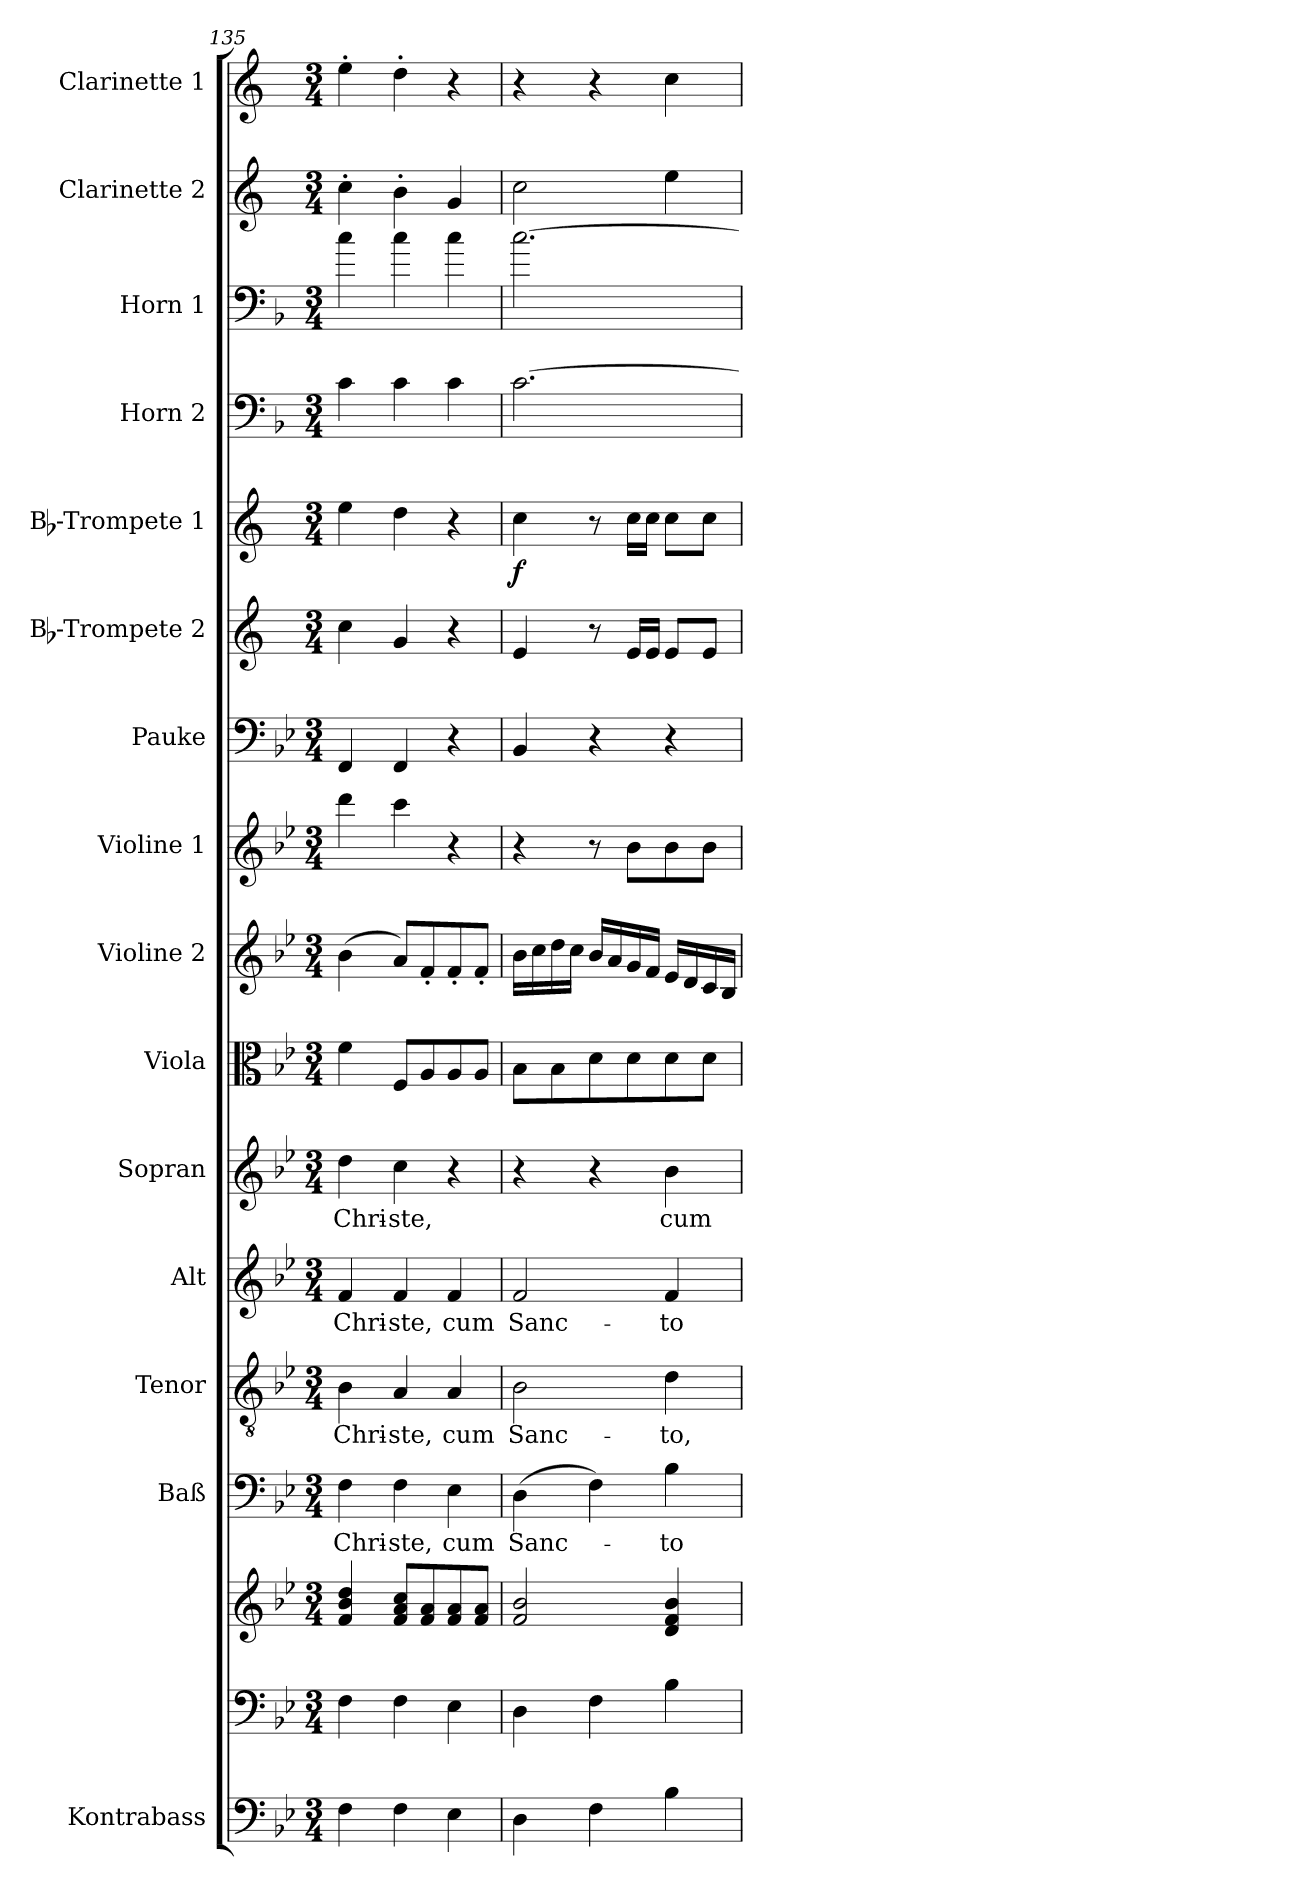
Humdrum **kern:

**kern	**kern	**kern	**kern	**text	**kern	**text	**kern	**text	**kern	**text	**kern	**kern	**kern	**kern	**kern	**kern	**dynam	**kern	**kern	**kern	**kern
*part16	*part15	*part15	*part14	*part14	*part13	*part13	*part12	*part12	*part11	*part11	*part10	*part9	*part8	*part7	*part6	*part5	*part5	*part4	*part3	*part2	*part1
*staff17	*staff16	*staff15	*staff14	*staff14	*staff13	*staff13	*staff12	*staff12	*staff11	*staff11	*staff10	*staff9	*staff8	*staff7	*staff6	*staff5	*staff5	*staff4	*staff3	*staff2	*staff1
*I"Kontrabass	*	*	*I"Baß	*	*I"Tenor	*	*I"Alt	*	*I"Sopran	*	*I"Viola	*I"Violine 2	*I"Violine 1	*I"Pauke	*I"Bb-Trompete 2	*I"Bb-Trompete 1	*	*I"Horn 2	*I"Horn 1	*I"Clarinette 2	*I"Clarinette 1
*I'Kb.	*	*	*I'Baß	*	*I'Ten	*	*I'Alt	*	*I'Sop	*	*I'Vla.	*I'Vln. 2	*I'Vln. 1	*I'Pk.	*I'Bb Trp. 2	*I'Bb Trp. 1	*	*I'Hrn. 2	*I'Hrn. 1	*I'Cl. 2	*I'Cl. 1
*clefF4	*clefF4	*clefG2	*clefF4	*	*clefGv2	*	*clefG2	*	*clefG2	*	*clefC3	*clefG2	*clefG2	*clefF4	*clefG2	*clefG2	*	*clefF4	*clefF4	*clefG2	*clefG2
*ITrd7c12	*	*	*	*	*	*	*	*	*	*	*	*	*	*	*ITrd1c2	*ITrd1c2	*	*ITrd4c7	*ITrd4c7	*ITrd1c2	*ITrd1c2
*k[b-e-]	*k[b-e-]	*k[b-e-]	*k[b-e-]	*	*k[b-e-]	*	*k[b-e-]	*	*k[b-e-]	*	*k[b-e-]	*k[b-e-]	*k[b-e-]	*k[b-e-]	*k[b-e-]	*k[b-e-]	*	*k[b-e-]	*k[b-e-]	*k[b-e-]	*k[b-e-]
*B-:	*B-:	*B-:	*B-:	*	*B-:	*	*B-:	*	*B-:	*	*B-:	*B-:	*B-:	*B-:	*B-:	*B-:	*	*B-:	*B-:	*B-:	*B-:
*M3/4	*M3/4	*M3/4	*M3/4	*	*M3/4	*	*M3/4	*	*M3/4	*	*M3/4	*M3/4	*M3/4	*M3/4	*M3/4	*M3/4	*	*M3/4	*M3/4	*M3/4	*M3/4
=135	=135	=135	=135	=135	=135	=135	=135	=135	=135	=135	=135	=135	=135	=135	=135	=135	=135	=135	=135	=135	=135
!	!	!	!	!LO:LY:b	!	!LO:LY:b	!	!LO:LY:b	!	!LO:LY:b	!	!	!	!	!	!	!	!	!	!	!
4FF\	4F\	4f/ 4b-/ 4dd/	4F\	Chri-	4B-\	Chri-	4f/	Chri-	4dd\	Chri-	4f\	(>4b-\	4ddd\	4FF/	4b-\	4dd\	.	4F\	4f\	4b-'>\	4dd'>\
!	!	!	!	!LO:LY:b	!	!LO:LY:b	!	!LO:LY:b	!	!LO:LY:b	!	!	!	!	!	!	!	!	!	!	!
4FF\	4F\	8f/ 8a/ 8cc/L	4F\	-ste,	4A/	-ste,	4f/	-ste,	4cc\	-ste,	8F/L	8a/L)	4ccc\	4FF/	4f/	4cc\	.	4F\	4f\	4a'>\	4cc'>\
.	.	8f/ 8a/	.	.	.	.	.	.	.	.	8A/	8f'</	.	.	.	.	.	.	.	.	.
!	!	!	!	!LO:LY:b	!	!LO:LY:b	!	!LO:LY:b	!	!	!	!	!	!	!	!	!	!	!	!	!
4EE-\	4E-\	8f/ 8a/	4E-\	cum	4A/	cum	4f/	cum	4r	.	8A/	8f'</	4r	4r	4r	4r	.	4F\	4f\	4f/	4r
.	.	8f/ 8a/J	.	.	.	.	.	.	.	.	8A/J	8f'</J	.	.	.	.	.	.	.	.	.
=136	=136	=136	=136	=136	=136	=136	=136	=136	=136	=136	=136	=136	=136	=136	=136	=136	=136	=136	=136	=136	=136
!	!	!	!	!LO:LY:b	!	!LO:LY:b	!	!LO:LY:b	!	!	!	!	!	!	!	!	!LO:DY:b	!	!	!	!
4DD\	4D\	2f/ 2b-/	(>4D\	Sanc-	2B-\	Sanc-	2f/	Sanc-	4r	.	8B-\L	16b-\LL	4r	4BB-/	4d/	4b-\	f	[2.F\	[2.f\	2b-\	4r
.	.	.	.	.	.	.	.	.	.	.	.	16cc\	.	.	.	.	.	.	.	.	.
.	.	.	.	.	.	.	.	.	.	.	8B-\	16dd\	.	.	.	.	.	.	.	.	.
.	.	.	.	.	.	.	.	.	.	.	.	16cc\JJ	.	.	.	.	.	.	.	.	.
4FF\	4F\	.	4F\)	.	.	.	.	.	4r	.	8d\	16b-/LL	8r	4r	8r	8r	.	.	.	.	4r
.	.	.	.	.	.	.	.	.	.	.	.	16a/	.	.	.	.	.	.	.	.	.
.	.	.	.	.	.	.	.	.	.	.	8d\	16g/	8b-\L	.	16d/LL	16b-\LL	.	.	.	.	.
.	.	.	.	.	.	.	.	.	.	.	.	16f/JJ	.	.	16d/JJ	16b-\JJ	.	.	.	.	.
!	!	!	!	!LO:LY:b	!	!LO:LY:b	!	!LO:LY:b	!	!LO:LY:b	!	!	!	!	!	!	!	!	!	!	!
4BB-\	4B-\	4d/ 4f/ 4b-/	4B-\	-to	4d\	-to,	4f/	-to	4b-\	cum	8d\	16e-/LL	8b-\	4r	8d/L	8b-\L	.	.	.	4dd\	4b-\
.	.	.	.	.	.	.	.	.	.	.	.	16d/	.	.	.	.	.	.	.	.	.
.	.	.	.	.	.	.	.	.	.	.	8d\J	16c/	8b-\J	.	8d/J	8b-\J	.	.	.	.	.
.	.	.	.	.	.	.	.	.	.	.	.	16B-/JJ	.	.	.	.	.	.	.	.	.
=	=	=	=	=	=	=	=	=	=	=	=	=	=	=	=	=	=	=	=	=	=
*-	*-	*-	*-	*-	*-	*-	*-	*-	*-	*-	*-	*-	*-	*-	*-	*-	*-	*-	*-	*-	*-
